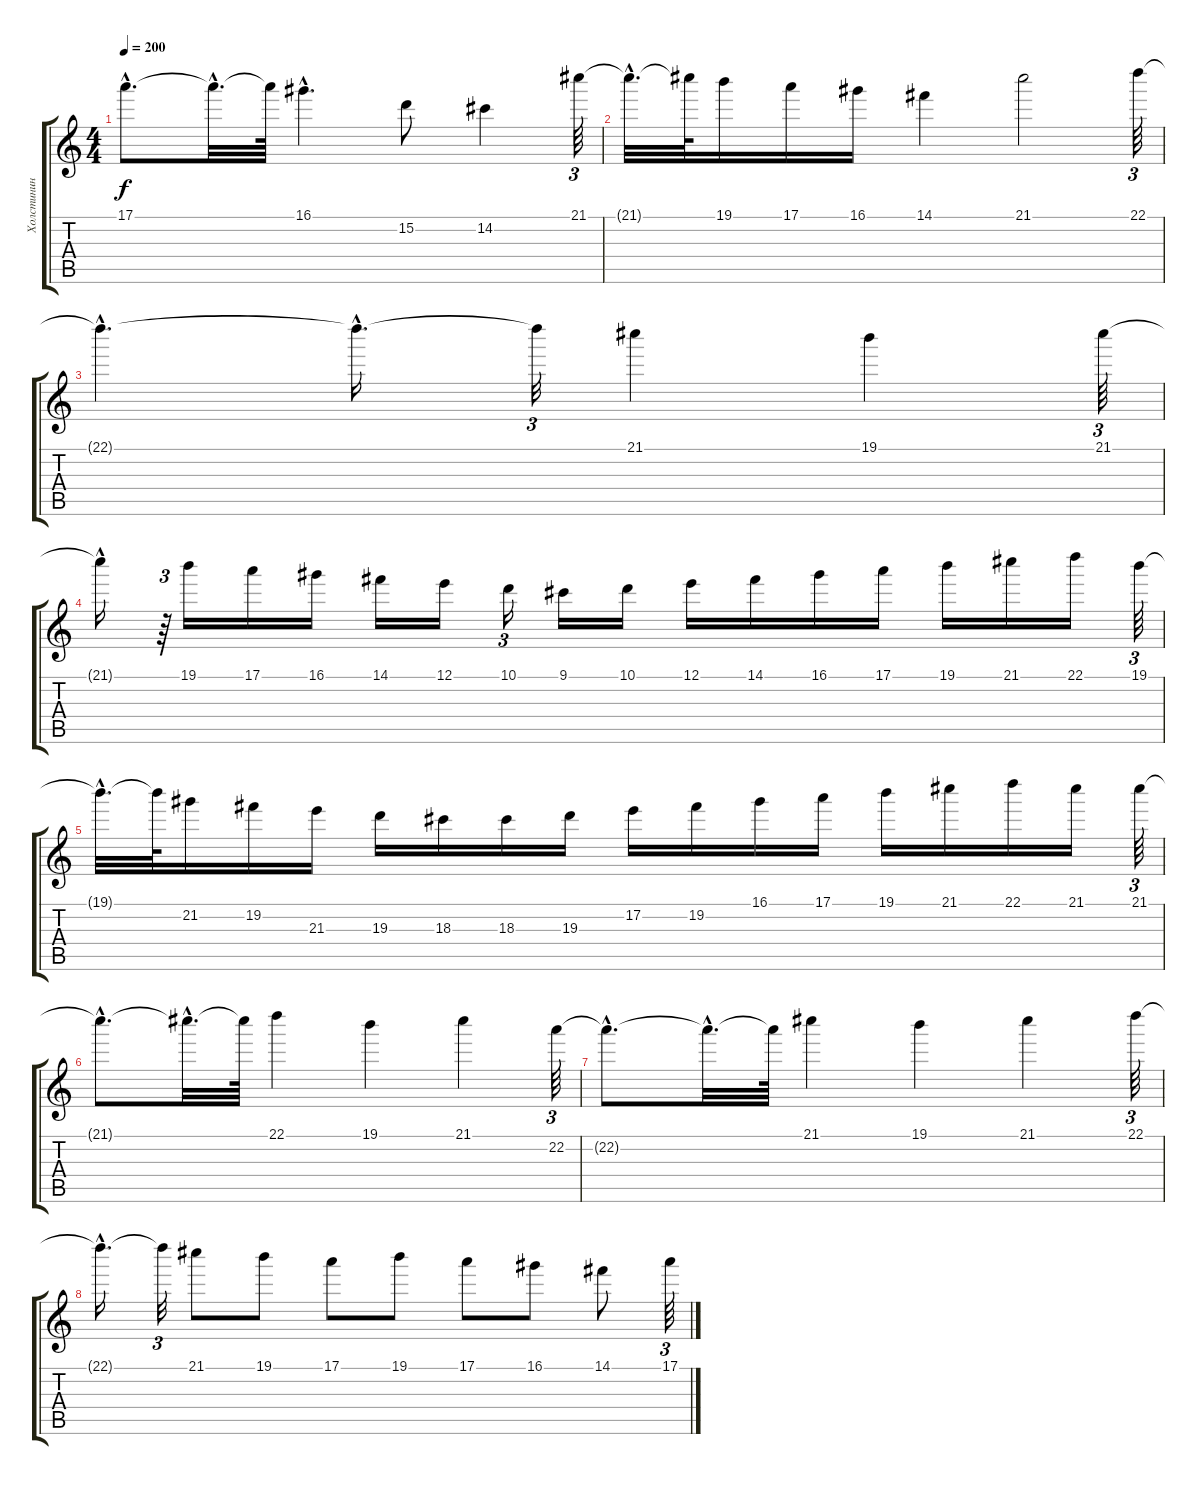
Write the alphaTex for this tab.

\track ("Холстинин" "Холстинин") {instrument distortionguitar}
\staff {score tabs}
\tuning (E4 B3 G3 D3 A2 E2) {hide}
\ts (4 4)
\tempo 200
\clef g2
\ks c
17.1{hac t}.8{d dy f} 17.1{hac t}.32{d} 17.1{t}.64 16.1{hac}.4{d} 15.2.8 14.2.4 21.1.64{tu (3 2)} |
21.1{hac t}.32{d} 21.1{t}.64 19.1.16 17.1.16 16.1.16 14.1.4 21.1.2 22.1.64{tu (3 2)} |
22.1{hac t}.4{d} 22.1{hac t}.16{d} 22.1{t}.32{tu (3 2)} 21.1.4 19.1.4 21.1.64{tu (3 2)} |
21.1{hac t}.16 r.64{tu (3 2)} 19.1.16 17.1.16 16.1.16 14.1.16 12.1.16 10.1.16{tu (3 2)} 9.1.16 10.1.16 12.1.16 14.1.16 16.1.16 17.1.16 19.1.16 21.1.16 22.1.16 19.1.64{tu (3 2)} |
19.1{hac t}.32{d} 19.1{t}.64 21.2.16 19.2.16 21.3.16 19.3.16 18.3.16 18.3.16 19.3.16 17.2.16 19.2.16 16.1.16 17.1.16 19.1.16 21.1.16 22.1.16 21.1.16 21.1.64{tu (3 2)} |
21.1{hac t}.8{d} 21.1{hac t}.32{d} 21.1{t}.64 22.1.4 19.1.4 21.1.4 22.2.64{tu (3 2)} |
22.2{hac t}.8{d} 22.2{hac t}.32{d} 22.2{t}.64 21.1.4 19.1.4 21.1.4 22.1.64{tu (3 2)} |
22.1{hac t}.16{d} 22.1{t}.32{tu (3 2)} 21.1.8 19.1.8 17.1.8 19.1.8 17.1.8 16.1.8 14.1.8 17.1.64{tu (3 2)}
